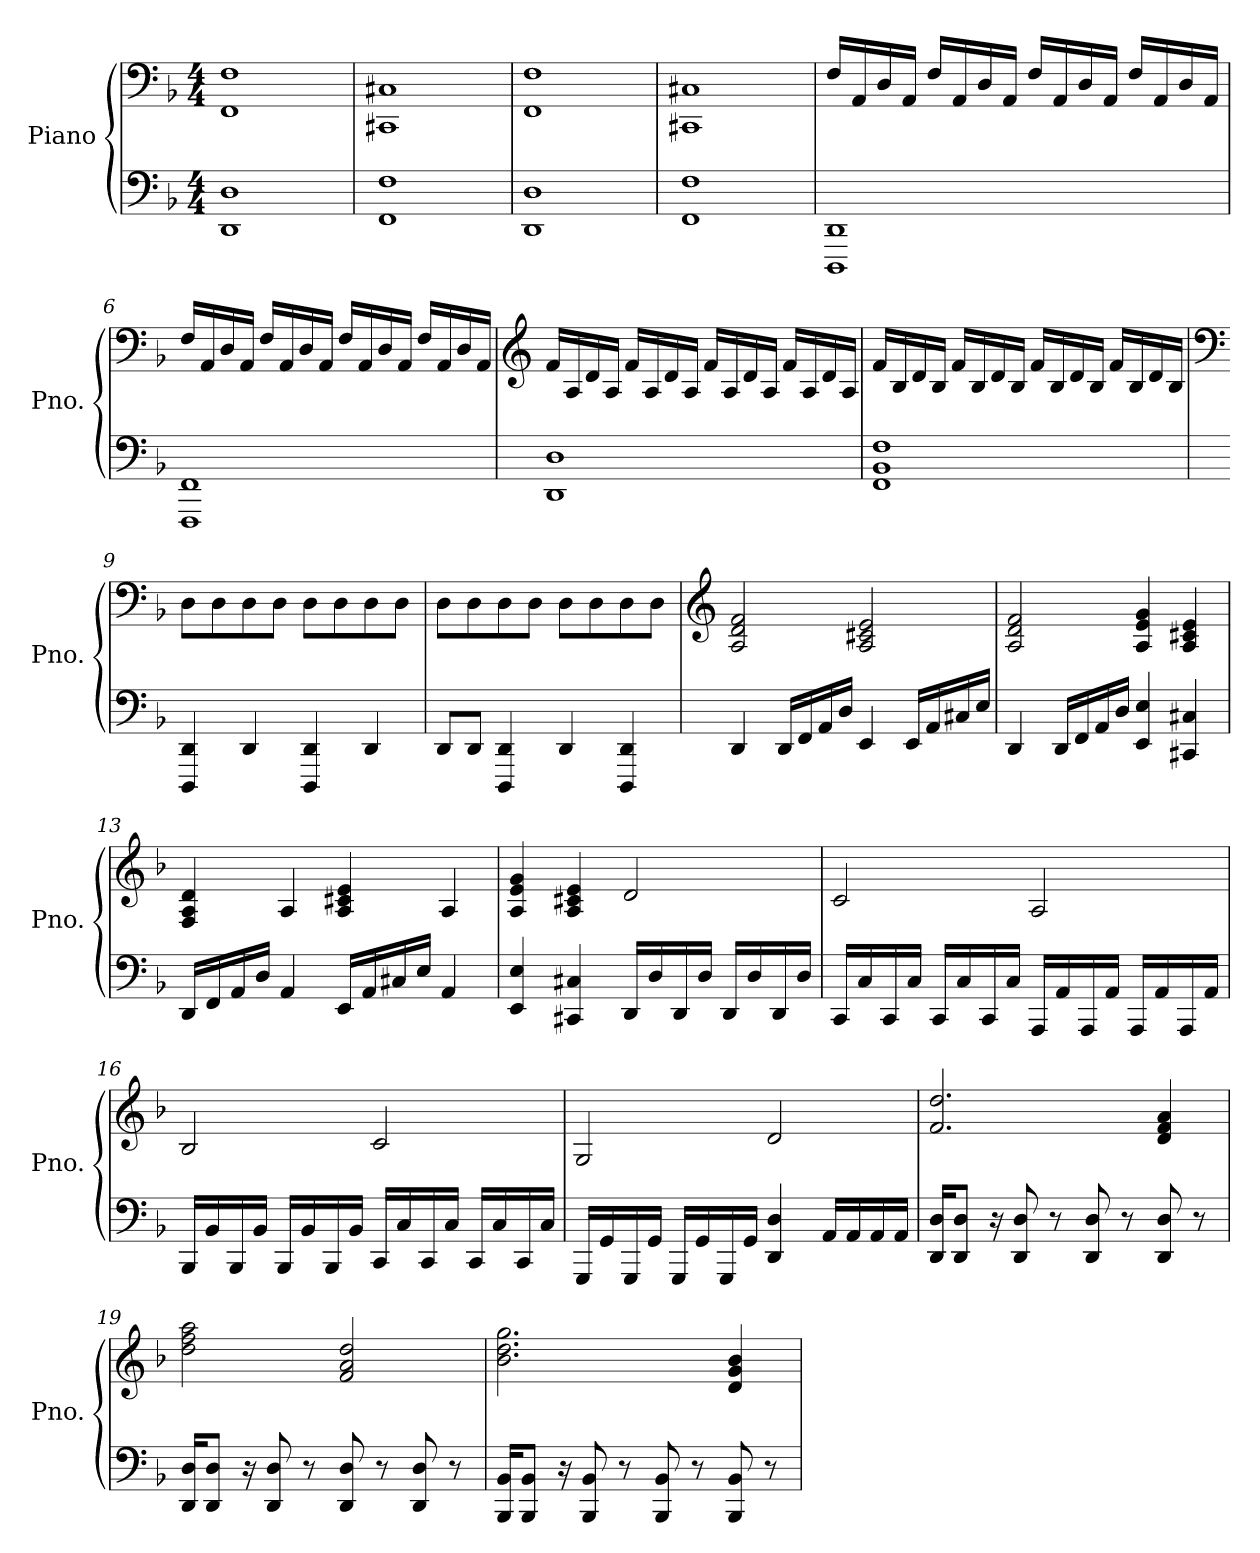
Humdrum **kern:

**kern	**kern
*part1	*part1
*staff2	*staff1
*I"Piano	*
*I'Pno.	*
*clefF4	*clefF4
*k[b-]	*k[b-]
*M4/4	*M4/4
=1	=1
1DD 1D	1FF 1F
=2	=2
1FF 1F	1CC#X 1C#X
=3	=3
1DD 1D	1FF 1F
=4	=4
1FF 1F	1CC#X 1C#X
=5	=5
1DDD 1DD	16F/LL
.	16AA/
.	16D/
.	16AA/JJ
.	16F/LL
.	16AA/
.	16D/
.	16AA/JJ
.	16F/LL
.	16AA/
.	16D/
.	16AA/JJ
.	16F/LL
.	16AA/
.	16D/
.	16AA/JJ
=6	=6
1FFF 1FF	16F/LL
.	16AA/
.	16D/
.	16AA/JJ
.	16F/LL
.	16AA/
.	16D/
.	16AA/JJ
.	16F/LL
.	16AA/
.	16D/
.	16AA/JJ
.	16F/LL
.	16AA/
.	16D/
.	16AA/JJ
!!LO:LB:g=z
=7	=7
*	*clefG2
1DD 1D	16f/LL
.	16A/
.	16d/
.	16A/JJ
.	16f/LL
.	16A/
.	16d/
.	16A/JJ
.	16f/LL
.	16A/
.	16d/
.	16A/JJ
.	16f/LL
.	16A/
.	16d/
.	16A/JJ
=8	=8
1FF 1BB- 1F	16f/LL
.	16B-/
.	16d/
.	16B-/JJ
.	16f/LL
.	16B-/
.	16d/
.	16B-/JJ
.	16f/LL
.	16B-/
.	16d/
.	16B-/JJ
.	16f/LL
.	16B-/
.	16d/
.	16B-/JJ
=9	=9
*	*clefF4
4DDD/ 4DD/	8D\L
.	8D\
4DD/	8D\
.	8D\J
4DDD/ 4DD/	8D\L
.	8D\
4DD/	8D\
.	8D\J
!!LO:LB:g=z
=10	=10
8DD/L	8D\L
8DD/J	8D\
4DDD/ 4DD/	8D\
.	8D\J
4DD/	8D\L
.	8D\
4DDD/ 4DD/	8D\
.	8D\J
=11	=11
*	*clefG2
4DD/	2A/ 2d/ 2f/
16DD/LL	.
16FF/	.
16AA/	.
16D/JJ	.
4EE/	2A/ 2c#X/ 2e/
16EE/LL	.
16AA/	.
16C#X/	.
16E/JJ	.
=12	=12
4DD/	2A/ 2d/ 2f/
16DD/LL	.
16FF/	.
16AA/	.
16D/JJ	.
4EE/ 4E/	4A/ 4e/ 4g/
4CC#X/ 4C#X/	4A/ 4c#X/ 4e/
=13	=13
16DD/LL	4F/ 4A/ 4d/
16FF/	.
16AA/	.
16D/JJ	.
4AA/	4A/
16EE/LL	4A/ 4c#X/ 4e/
16AA/	.
16C#X/	.
16E/JJ	.
4AA/	4A/
!!LO:PB:g=z
=14	=14
4EE/ 4E/	4A/ 4e/ 4g/
4CC#X/ 4C#X/	4A/ 4c#X/ 4e/
16DD/LL	2d/
16D/	.
16DD/	.
16D/JJ	.
16DD/LL	.
16D/	.
16DD/	.
16D/JJ	.
=15	=15
16CC/LL	2c/
16C/	.
16CC/	.
16C/JJ	.
16CC/LL	.
16C/	.
16CC/	.
16C/JJ	.
16AAA/LL	2A/
16AA/	.
16AAA/	.
16AA/JJ	.
16AAA/LL	.
16AA/	.
16AAA/	.
16AA/JJ	.
=16	=16
16BBB-/LL	2B-/
16BB-/	.
16BBB-/	.
16BB-/JJ	.
16BBB-/LL	.
16BB-/	.
16BBB-/	.
16BB-/JJ	.
16CC/LL	2c/
16C/	.
16CC/	.
16C/JJ	.
16CC/LL	.
16C/	.
16CC/	.
16C/JJ	.
!!LO:LB:g=z
=17	=17
16GGG/LL	2G/
16GG/	.
16GGG/	.
16GG/JJ	.
16GGG/LL	.
16GG/	.
16GGG/	.
16GG/JJ	.
4DD/ 4D/	2d/
16AA/LL	.
16AA/	.
16AA/	.
16AA/JJ	.
=18	=18
16DD/ 16D/KL	2.f/ 2.dd/
8DD/ 8D/J	.
16r	.
8DD/ 8D/	.
8r	.
8DD/ 8D/	.
8r	.
8DD/ 8D/	4d/ 4f/ 4a/
8r	.
=19	=19
16DD/ 16D/KL	2dd\ 2ff\ 2aa\
8DD/ 8D/J	.
16r	.
8DD/ 8D/	.
8r	.
8DD/ 8D/	2f/ 2a/ 2dd/
8r	.
8DD/ 8D/	.
8r	.
=20	=20
16BBB-/ 16BB-/KL	2.b-\ 2.dd\ 2.gg\
8BBB-/ 8BB-/J	.
16r	.
8BBB-/ 8BB-/	.
8r	.
8BBB-/ 8BB-/	.
8r	.
8BBB-/ 8BB-/	4d/ 4g/ 4b-/
8r	.
=	=
*-	*-
